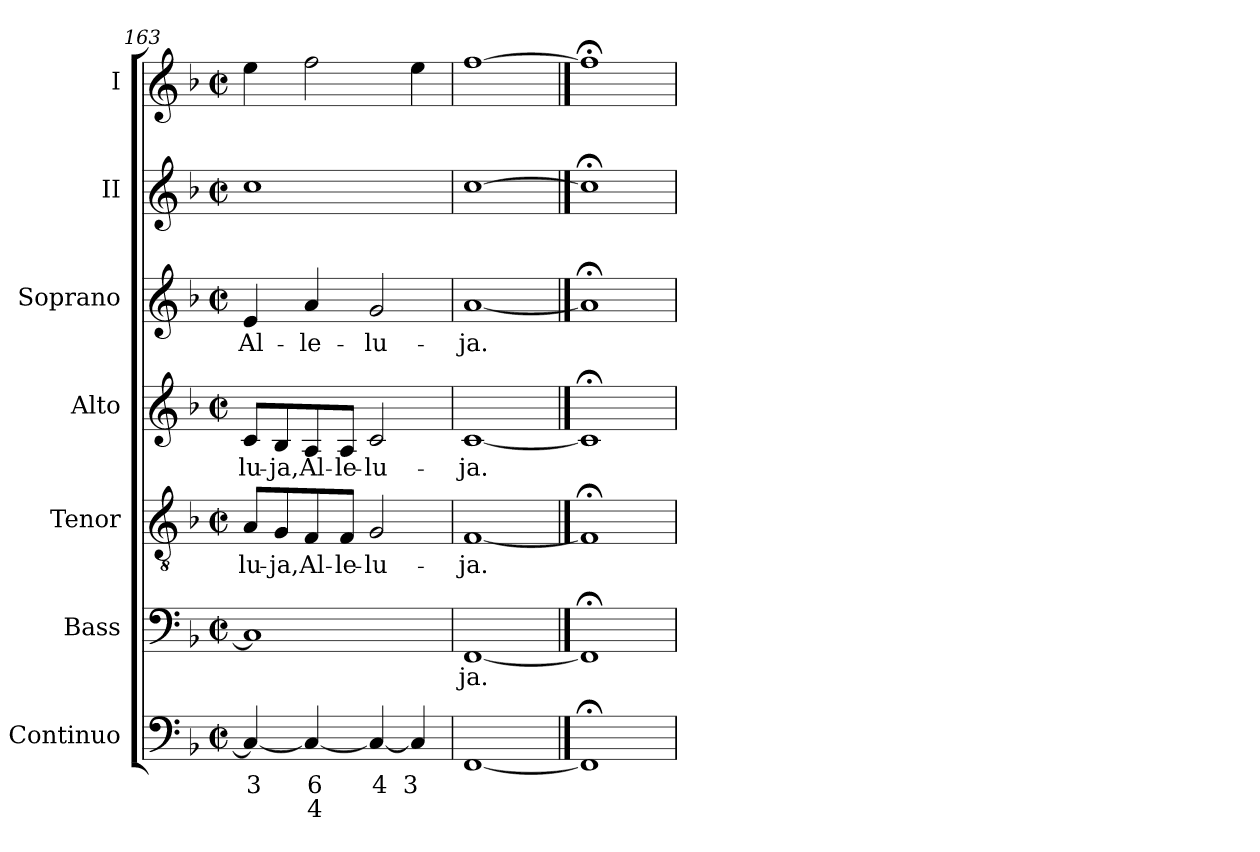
**kern	**text	**text	**kern	**text	**kern	**text	**kern	**text	**kern	**text	**kern	**kern
*part7	*part7	*part7	*part6	*part6	*part5	*part5	*part4	*part4	*part3	*part3	*part2	*part1
*staff7	*staff7	*staff7	*staff6	*staff6	*staff5	*staff5	*staff4	*staff4	*staff3	*staff3	*staff2	*staff1
*I"Continuo	*	*	*I"Bass	*	*I"Tenor	*	*I"Alto	*	*I"Soprano	*	*I"II	*I"I
*	*	*	*I'B	*	*I'T	*	*I'A	*	*I'S	*	*I'II	*I'I
*clefF4	*	*	*clefF4	*	*clefGv2	*	*clefG2	*	*clefG2	*	*clefG2	*clefG2
*k[b-]	*	*	*k[b-]	*	*k[b-]	*	*k[b-]	*	*k[b-]	*	*k[b-]	*k[b-]
*F:	*	*	*F:	*	*F:	*	*F:	*	*F:	*	*F:	*F:
*M2/2	*	*	*M2/2	*	*M2/2	*	*M2/2	*	*M2/2	*	*M2/2	*M2/2
*met(c|)	*	*	*met(c|)	*	*met(c|)	*	*met(c|)	*	*met(c|)	*	*met(c|)	*met(c|)
=163	=163	=163	=163	=163	=163	=163	=163	=163	=163	=163	=163	=163
!	!LO:LY:b	!	!	!	!	!LO:LY:b	!	!LO:LY:b	!	!LO:LY:b	!	!
4C_	3	.	1C]	.	8A/L	-lu-	8c/L	-lu-	4e	Al-	1cc	4ee
!	!	!	!	!	!	!LO:LY:b	!	!LO:LY:b	!	!	!	!
.	.	.	.	.	8G/	-ja,	8B-/	-ja,	.	.	.	.
!	!LO:LY:b	!LO:LY:b	!	!	!	!LO:LY:b	!	!LO:LY:b	!	!LO:LY:b	!	!
4C_	6	4	.	.	8F/	Al-	8A/	Al-	4a	-le-	.	2ff
!	!	!	!	!	!	!LO:LY:b	!	!LO:LY:b	!	!	!	!
.	.	.	.	.	8F/J	-le-	8A/J	-le-	.	.	.	.
!	!LO:LY:b	!	!	!	!	!LO:LY:b	!	!LO:LY:b	!	!LO:LY:b	!	!
4C_	4	.	.	.	2G	-lu-	2c	-lu-	2g	-lu-	.	.
!	!LO:LY:b	!	!	!	!	!	!	!	!	!	!	!
4C]	3	.	.	.	.	.	.	.	.	.	.	4ee
=164	=164	=164	=164	=164	=164	=164	=164	=164	=164	=164	=164	=164
!	!	!	!	!LO:LY:b	!	!LO:LY:b	!	!LO:LY:b	!	!LO:LY:b	!	!
[1FF	.	.	[1FF	ja.	[1F	-ja.	[1c	-ja.	[1a	-ja.	[1cc	[1ff
==165	==165	==165	==165	==165	==165	==165	==165	==165	==165	==165	==165	==165
1FF;<]	.	.	1FF;<]	.	1F;<]	.	1c;<]	.	1a;<]	.	1cc;<]	1ff;<]
=	=	=	=	=	=	=	=	=	=	=	=	=
*-	*-	*-	*-	*-	*-	*-	*-	*-	*-	*-	*-	*-
